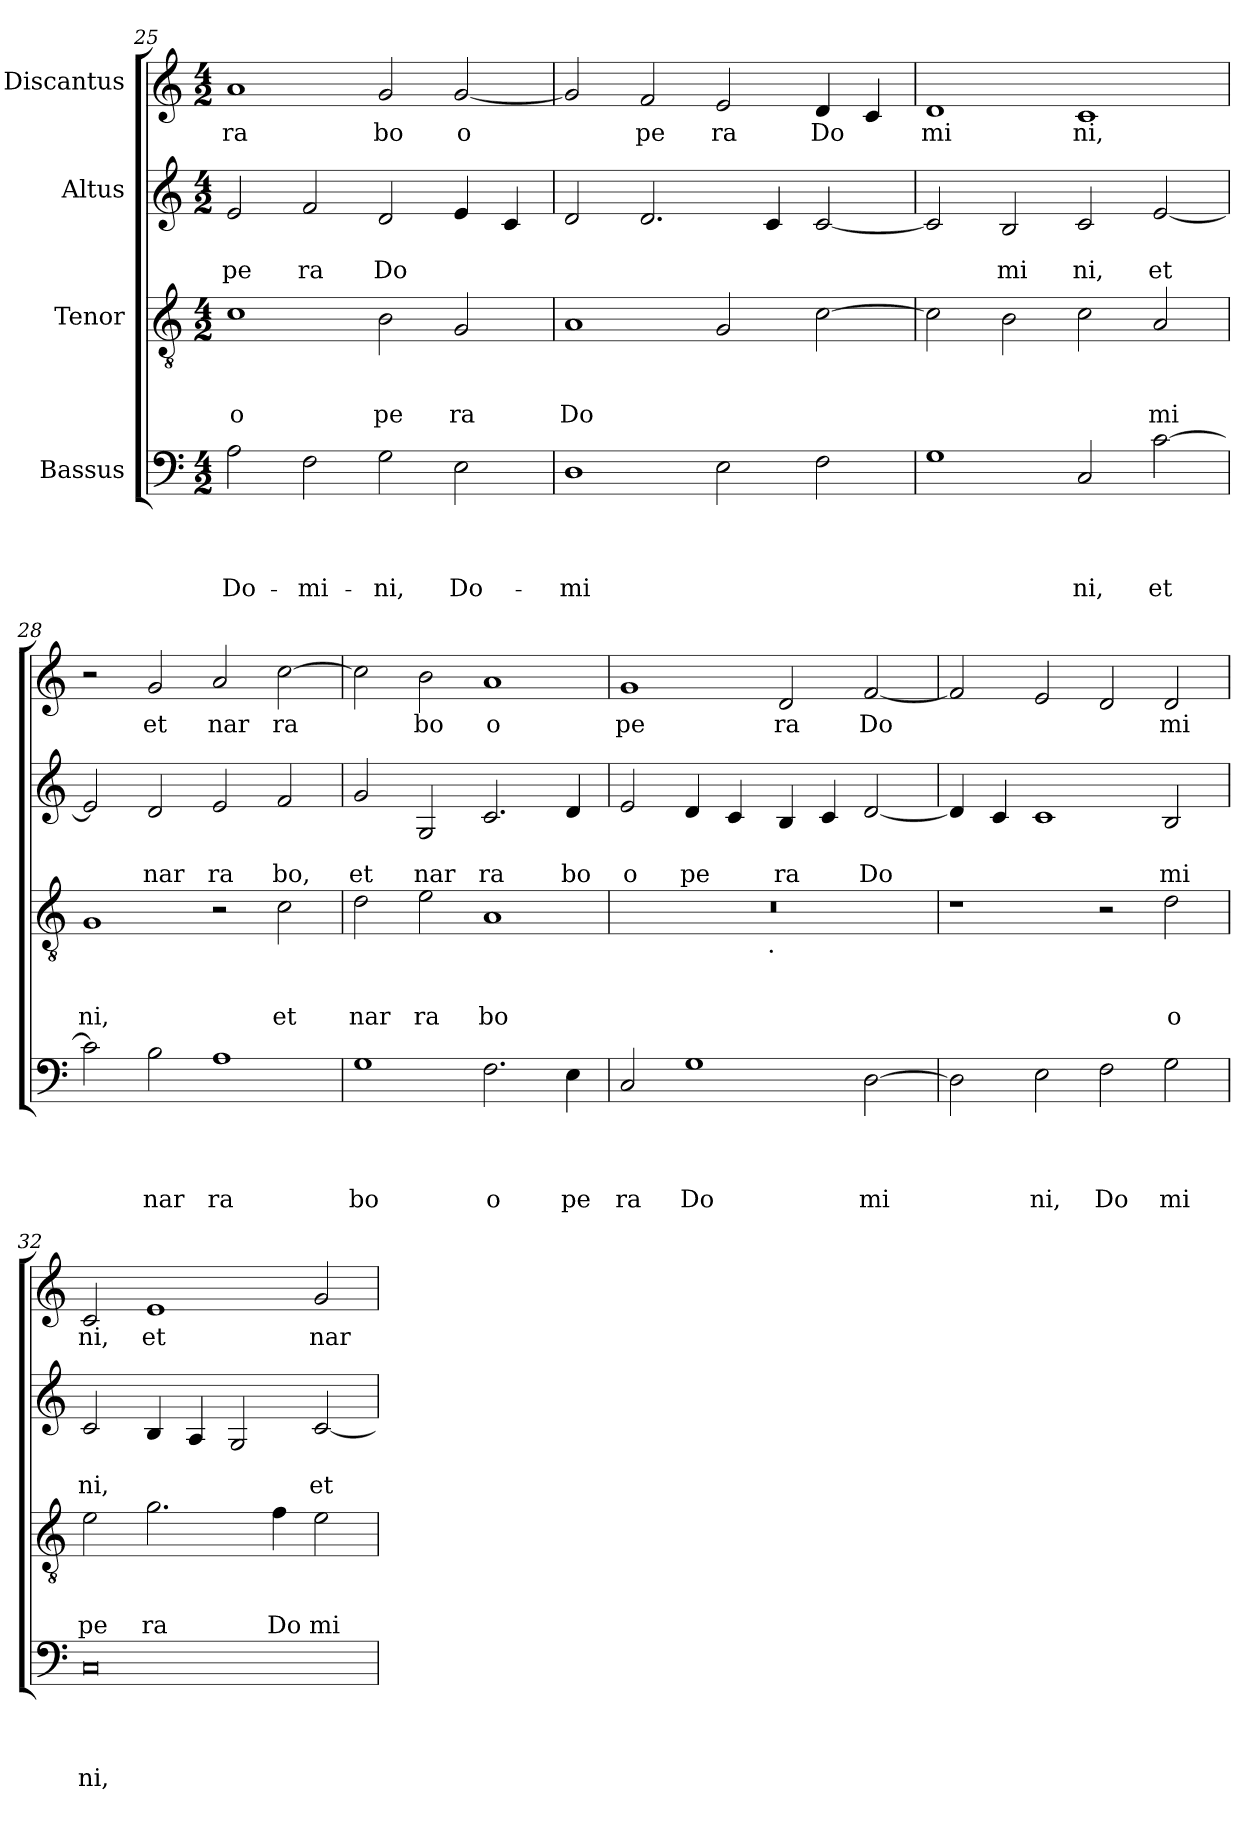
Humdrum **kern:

**kern	**text	**text	**text	**text	**kern	**text	**text	**text	**kern	**text	**text	**kern	**text
*part4	*part4	*part4	*part4	*part4	*part3	*part3	*part3	*part3	*part2	*part2	*part2	*part1	*part1
*staff4	*staff4	*staff4	*staff4	*staff4	*staff3	*staff3	*staff3	*staff3	*staff2	*staff2	*staff2	*staff1	*staff1
*I"Bassus	*	*	*	*	*I"Tenor	*	*	*	*I"Altus	*	*	*I"Discantus	*
*clefF4	*	*	*	*	*clefGv2	*	*	*	*clefG2	*	*	*clefG2	*
*k[]	*	*	*	*	*k[]	*	*	*	*k[]	*	*	*k[]	*
*C:	*	*	*	*	*C:	*	*	*	*C:	*	*	*C:	*
*M4/2	*	*	*	*	*M4/2	*	*	*	*M4/2	*	*	*M4/2	*
=25	=25	=25	=25	=25	=25	=25	=25	=25	=25	=25	=25	=25	=25
!	!	!	!	!LO:LY:b	!	!	!	!LO:LY:b	!	!	!LO:LY:b	!	!LO:LY:b
2A\	.	.	.	Do-	1c	.	.	o	2e/	.	pe	1a	ra
!	!	!	!	!LO:LY:b	!	!	!	!	!	!	!LO:LY:b	!	!
2F\	.	.	.	-mi-	.	.	.	.	2f/	.	ra	.	.
!	!	!	!	!LO:LY:b	!	!	!	!LO:LY:b	!	!	!LO:LY:b	!	!LO:LY:b
2G\	.	.	.	-ni,	2B\	.	.	pe	2d/	.	Do	2g/	bo
!	!	!	!	!LO:LY:b	!	!	!	!LO:LY:b	!	!	!	!	!LO:LY:b
2E\	.	.	.	Do-	2G/	.	.	ra	4e/	.	.	[<2g/	o
.	.	.	.	.	.	.	.	.	4c/	.	.	.	.
!!LO:LB:g=z
=26	=26	=26	=26	=26	=26	=26	=26	=26	=26	=26	=26	=26	=26
!	!	!	!	!LO:LY:b	!	!	!	!LO:LY:b	!	!	!	!	!
1D	.	.	.	-mi	1A	.	.	Do	2d/	.	.	2g/]	.
!	!	!	!	!	!	!	!	!	!	!	!	!	!LO:LY:b
.	.	.	.	.	.	.	.	.	2.d/	.	.	2f/	pe
!	!	!	!	!	!	!	!	!	!	!	!	!	!LO:LY:b
2E\	.	.	.	.	2G/	.	.	.	.	.	.	2e/	ra
.	.	.	.	.	.	.	.	.	4c/	.	.	.	.
!	!	!	!	!	!	!	!	!	!	!	!	!	!LO:LY:b
2F\	.	.	.	.	[>2c\	.	.	.	[<2c/	.	.	4d/	Do
.	.	.	.	.	.	.	.	.	.	.	.	4c/	.
=27	=27	=27	=27	=27	=27	=27	=27	=27	=27	=27	=27	=27	=27
!	!	!	!	!	!	!	!	!	!	!	!	!	!LO:LY:b
1G	.	.	.	.	2c\]	.	.	.	2c/]	.	.	1d	mi
!	!	!	!	!	!	!	!	!	!	!	!LO:LY:b	!	!
.	.	.	.	.	2B\	.	.	.	2B/	.	mi	.	.
!	!	!	!	!LO:LY:b	!	!	!	!	!	!	!LO:LY:b	!	!LO:LY:b
2C/	.	.	.	ni,	2c\	.	.	.	2c/	.	ni,	1c	ni,
!	!	!	!	!LO:LY:b	!	!	!	!LO:LY:b	!	!	!LO:LY:b	!	!
[>2c\	.	.	.	et	2A/	.	.	mi	[<2e/	.	et	.	.
=28	=28	=28	=28	=28	=28	=28	=28	=28	=28	=28	=28	=28	=28
!	!	!	!	!	!	!	!	!LO:LY:b	!	!	!	!	!
2c\]	.	.	.	.	1G	.	.	ni,	2e/]	.	.	2r	.
!	!	!	!	!LO:LY:b	!	!	!	!	!	!	!LO:LY:b	!	!LO:LY:b
2B\	.	.	.	nar	.	.	.	.	2d/	.	nar	2g/	et
!	!	!	!	!LO:LY:b	!	!	!	!	!	!	!LO:LY:b	!	!LO:LY:b
1A	.	.	.	ra	2r	.	.	.	2e/	.	ra	2a/	nar
!	!	!	!	!	!	!	!	!LO:LY:b	!	!	!LO:LY:b	!	!LO:LY:b
.	.	.	.	.	2c\	.	.	et	2f/	.	bo,	[>2cc\	ra
=29	=29	=29	=29	=29	=29	=29	=29	=29	=29	=29	=29	=29	=29
!	!	!	!	!LO:LY:b	!	!	!	!LO:LY:b	!	!	!LO:LY:b	!	!
1G	.	.	.	bo	2d\	.	.	nar	2g/	.	et	2cc\]	.
!	!	!	!	!	!	!	!	!LO:LY:b	!	!	!LO:LY:b	!	!LO:LY:b
.	.	.	.	.	2e\	.	.	ra	2G/	.	nar	2b\	bo
!	!	!	!	!LO:LY:b	!	!	!	!LO:LY:b	!	!	!LO:LY:b	!	!LO:LY:b
2.F\	.	.	.	o	1A	.	.	bo	2.c/	.	ra	1a	o
!	!	!	!	!LO:LY:b	!	!	!	!	!	!	!LO:LY:b	!	!
4E\	.	.	.	pe	.	.	.	.	4d/	.	bo	.	.
=30	=30	=30	=30	=30	=30	=30	=30	=30	=30	=30	=30	=30	=30
!	!	!	!	!LO:LY:b	!	!	!	!	!	!	!LO:LY:b	!	!LO:LY:b
*	*	*	*	*	*^	*	*	*	*	*	*	*	*
2C/	.	.	.	ra	0r	2ryy	.	.	.	2e/	.	o	1g	pe
!	!	!	!	!LO:LY:b	!	!	!	!	!	!	!	!LO:LY:b	!	!
1G	.	.	.	Do	.	4...ryy	.	.	.	4d/	.	pe	.	.
.	.	.	.	.	.	.	.	.	.	4c/	.	.	.	.
!	!	!	!	!	!	!LO:TX:b:t=.	!	!	!	!	!	!	!	!
.	.	.	.	.	.	1ryy	.	.	.	.	.	.	.	.
!	!	!	!	!	!	!	!	!	!	!	!	!LO:LY:b	!	!LO:LY:b
.	.	.	.	.	.	.	.	.	.	4B/	.	ra	2d/	ra
.	.	.	.	.	.	.	.	.	.	4c/	.	.	.	.
!	!	!	!	!LO:LY:b	!	!	!	!	!	!	!	!LO:LY:b	!	!LO:LY:b
[>2D\	.	.	.	mi	.	.	.	.	.	[<2d/	.	Do	[<2f/	Do
.	.	.	.	.	.	32ryy	.	.	.	.	.	.	.	.
*	*	*	*	*	*v	*v	*	*	*	*	*	*	*	*
=31	=31	=31	=31	=31	=31	=31	=31	=31	=31	=31	=31	=31	=31
2D\]	.	.	.	.	1r	.	.	.	4d/]	.	.	2f/]	.
.	.	.	.	.	.	.	.	.	4c/	.	.	.	.
!	!	!	!	!LO:LY:b	!	!	!	!	!	!	!	!	!
2E\	.	.	.	ni,	.	.	.	.	1c	.	.	2e/	.
!	!	!	!	!LO:LY:b	!	!	!	!	!	!	!	!	!
2F\	.	.	.	Do	2r	.	.	.	.	.	.	2d/	.
!	!	!	!	!LO:LY:b	!	!	!	!LO:LY:b	!	!	!LO:LY:b	!	!LO:LY:b
2G\	.	.	.	mi	2d\	.	.	o	2B/	.	mi	2d/	mi
=32	=32	=32	=32	=32	=32	=32	=32	=32	=32	=32	=32	=32	=32
!	!	!	!	!LO:LY:b	!	!	!	!LO:LY:b	!	!	!LO:LY:b	!	!LO:LY:b
0C	.	.	.	ni,	2e\	.	.	pe	2c/	.	ni,	2c/	ni,
!	!	!	!	!	!	!	!	!LO:LY:b	!	!	!	!	!LO:LY:b
.	.	.	.	.	2.g\	.	.	ra	4B/	.	.	1e	et
.	.	.	.	.	.	.	.	.	4A/	.	.	.	.
.	.	.	.	.	.	.	.	.	2G/	.	.	.	.
!	!	!	!	!	!	!	!	!LO:LY:b	!	!	!	!	!
.	.	.	.	.	4f\	.	.	Do	.	.	.	.	.
!	!	!	!	!	!	!	!	!LO:LY:b	!	!	!LO:LY:b	!	!LO:LY:b
.	.	.	.	.	2e\	.	.	mi	[<2c/	.	et	2g/	nar
=	=	=	=	=	=	=	=	=	=	=	=	=	=
*-	*-	*-	*-	*-	*-	*-	*-	*-	*-	*-	*-	*-	*-
